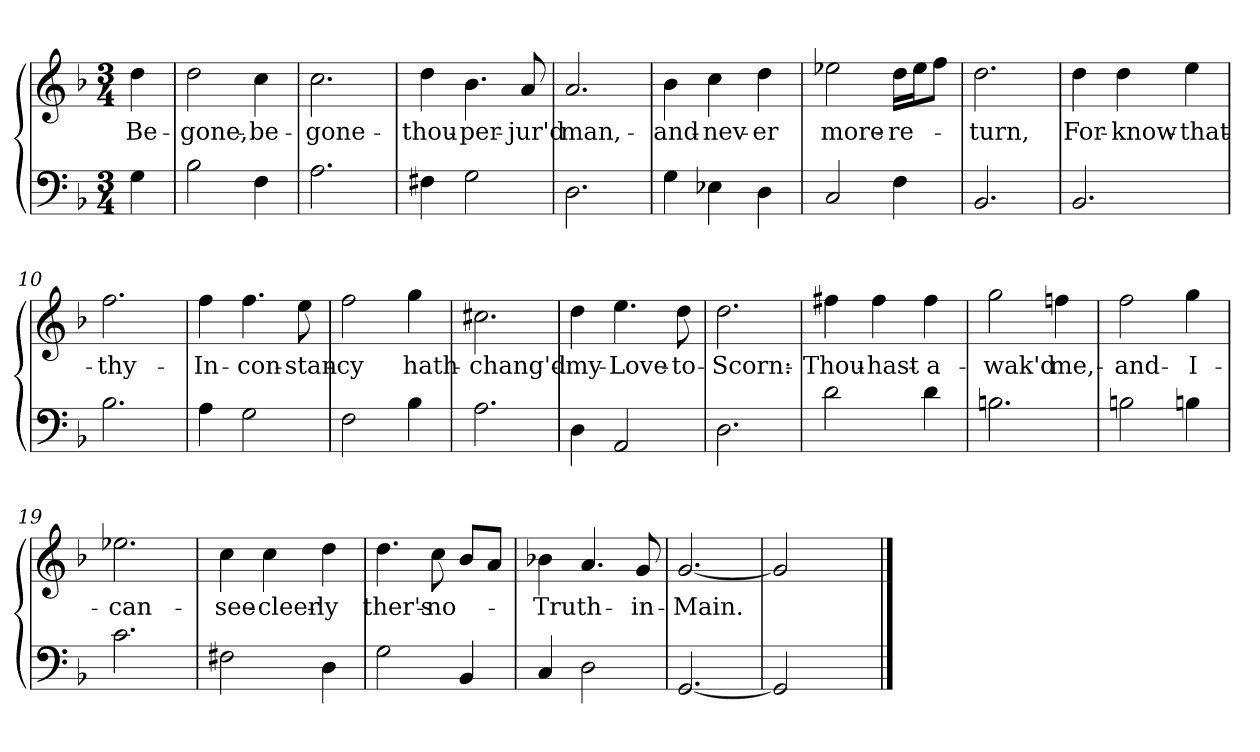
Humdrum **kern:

**kern	**kern	**text
*part2	*part1	*part1
*staff2	*staff1	*staff1
*clefF4	*clefG2	*
*k[b-]	*k[b-]	*
*F:	*F:	*
*M3/4	*M3/4	*
=1	=1	=1
4G\	4dd\	Be-
=2	=2	=2
2B-\	2dd\	gone,-
4F\	4cc\	be-
=3	=3	=3
2.A\	2.cc\	gone-
=4	=4	=4
4F#X\	4dd\	thou-
2G\	4.b-\	per-
.	8a/	-jur'd
=5	=5	=5
2.D\	2.a/	man,-
=6	=6	=6
4G\	4b-\	and-
4E-X\	4cc\	nev-
4D\	4dd\	-er
=7	=7	=7
2C/	2ee-X\	more-
4F\	16dd\LL	re-
.	16ee-\J	.
.	8ff\J	.
=8	=8	=8
2.BB-/	2.dd\	-turn,
=9	=9	=9
2.BB-/	4dd\	For-
.	4dd\	know-
.	4ee\	that-
!!LO:LB:g=z
=10	=10	=10
2.B-\	2.ff\	thy-
=11	=11	=11
4A\	4ff\	In-
2G\	4.ff\	-con-
.	8ee\	-stan-
=12	=12	=12
2F\	2ff\	-cy
4B-\	4gg\	hath-
=13	=13	=13
2.A\	2.cc#X\	chang'd-
=14	=14	=14
4D\	4dd\	my-
2AA/	4.ee\	Love-
.	8dd\	to-
=15	=15	=15
2.D\	2.dd\	Scorn:-
=16	=16	=16
2d\	4ff#X\	Thou-
.	4ff#\	hast-
4d\	4ff#\	a-
=17	=17	=17
2.Bn\	2gg\	-wak'd
.	4ffn\	me,-
!!LO:LB:g=z
=18	=18	=18
2Bn\	2ff\	and-
4Bn\	4gg\	I-
=19	=19	=19
2.c\	2.ee-X\	can-
=20	=20	=20
2F#X\	4cc\	see-
.	4cc\	cleer-
4D\	4dd\	-ly
=21	=21	=21
2G\	4.dd\	ther's-
.	8cc\	no-
4BB-/	8b-/L	.
.	8a/J	.
=22	=22	=22
4C/	4b-X\	Truth-
2D\	4.a/	.
.	8g/	in-
=23	=23	=23
[2.GG/	[2.g/	Main.-
=24	=24	=24
2GG/]	2g/]	-
4ryy	4ryy	.
==	==	==
*-	*-	*-
